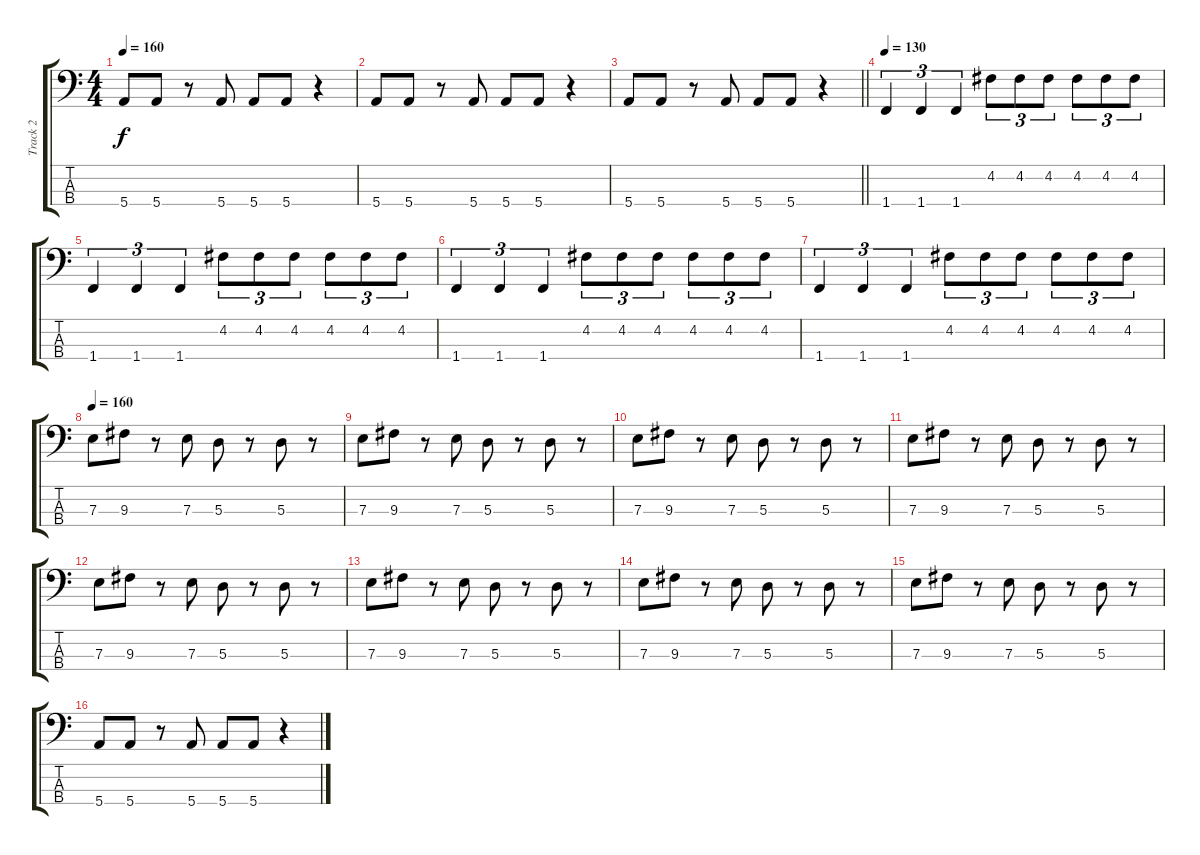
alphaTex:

\track ("Track 2" "Track 2") {instrument synthbass2}
\staff {score tabs}
\tuning (G2 D2 A1 E1) {hide}
\ts (4 4)
\tempo 160
\clef f4
\ks c
5.4.8{dy f} 5.4.8 r.8 5.4.8 5.4.8 5.4.8 r.4 |
5.4.8 5.4.8 r.8 5.4.8 5.4.8 5.4.8 r.4 |
\barLineRight lightlight
5.4.8 5.4.8 r.8 5.4.8 5.4.8 5.4.8 r.4 |
\tempo 130
1.4.4{tu (3 2)} 1.4.4{tu (3 2)} 1.4.4{tu (3 2)} 4.2.8{tu (3 2)} 4.2.8{tu (3 2)} 4.2.8{tu (3 2)} 4.2.8{tu (3 2)} 4.2.8{tu (3 2)} 4.2.8{tu (3 2)} |
1.4.4{tu (3 2)} 1.4.4{tu (3 2)} 1.4.4{tu (3 2)} 4.2.8{tu (3 2)} 4.2.8{tu (3 2)} 4.2.8{tu (3 2)} 4.2.8{tu (3 2)} 4.2.8{tu (3 2)} 4.2.8{tu (3 2)} |
1.4.4{tu (3 2)} 1.4.4{tu (3 2)} 1.4.4{tu (3 2)} 4.2.8{tu (3 2)} 4.2.8{tu (3 2)} 4.2.8{tu (3 2)} 4.2.8{tu (3 2)} 4.2.8{tu (3 2)} 4.2.8{tu (3 2)} |
1.4.4{tu (3 2)} 1.4.4{tu (3 2)} 1.4.4{tu (3 2)} 4.2.8{tu (3 2)} 4.2.8{tu (3 2)} 4.2.8{tu (3 2)} 4.2.8{tu (3 2)} 4.2.8{tu (3 2)} 4.2.8{tu (3 2)} |
\tempo 160
7.3.8 9.3.8 r.8 7.3.8 5.3.8 r.8 5.3.8 r.8 |
7.3.8 9.3.8 r.8 7.3.8 5.3.8 r.8 5.3.8 r.8 |
7.3.8 9.3.8 r.8 7.3.8 5.3.8 r.8 5.3.8 r.8 |
7.3.8 9.3.8 r.8 7.3.8 5.3.8 r.8 5.3.8 r.8 |
7.3.8 9.3.8 r.8 7.3.8 5.3.8 r.8 5.3.8 r.8 |
7.3.8 9.3.8 r.8 7.3.8 5.3.8 r.8 5.3.8 r.8 |
7.3.8 9.3.8 r.8 7.3.8 5.3.8 r.8 5.3.8 r.8 |
7.3.8 9.3.8 r.8 7.3.8 5.3.8 r.8 5.3.8 r.8 |
5.4.8 5.4.8 r.8 5.4.8 5.4.8 5.4.8 r.4
